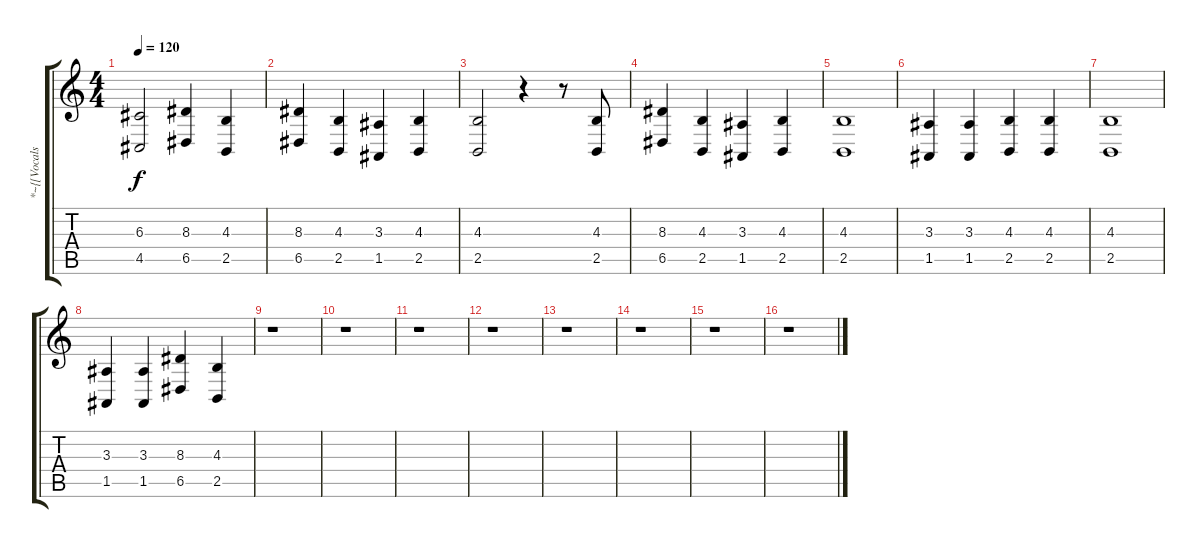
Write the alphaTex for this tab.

\track ("*~{[Vocals   - Tabbed by Peter B.]}~*" "*~{[Vocals") {instrument tenorsax}
\staff {score tabs}
\tuning (E4 B3 G3 D3 A2 E2) {hide}
\ts (4 4)
\tempo 120
\clef g2
\ks c
(6.3 4.5).2{dy f} (8.3 6.5).4 (4.3 2.5).4 |
(8.3 6.5).4 (4.3 2.5).4 (3.3 1.5).4 (4.3 2.5).4 |
(4.3 2.5).2 r.4 r.8 (4.3 2.5).8 |
(8.3 6.5).4 (4.3 2.5).4 (3.3 1.5).4 (4.3 2.5).4 |
(4.3 2.5).1 |
(3.3 1.5).4 (3.3 1.5).4 (4.3 2.5).4 (4.3 2.5).4 |
(4.3 2.5).1 |
(3.3 1.5).4 (3.3 1.5).4 (8.3 6.5).4 (4.3 2.5).4 |
r.1 |
r.1 |
r.1 |
r.1 |
r.1 |
r.1 |
r.1 |
r.1
